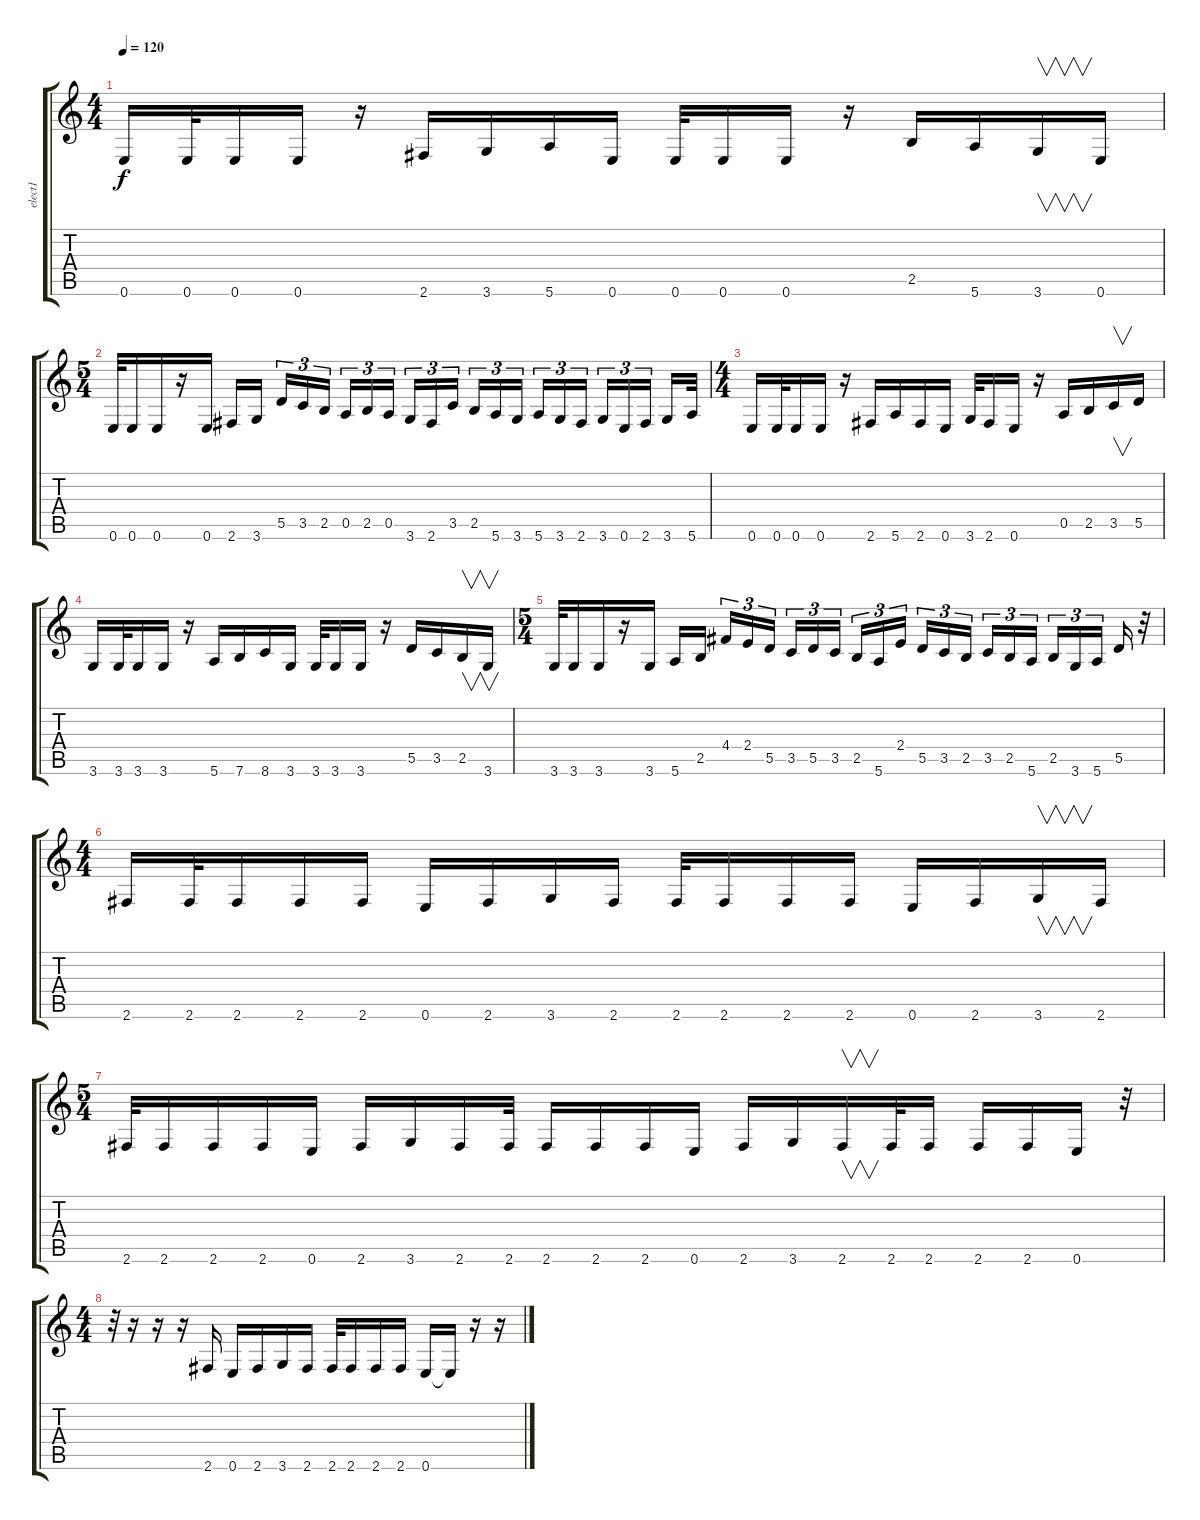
\track ("elect1" "elect1") {instrument distortionguitar}
\staff {score tabs}
\tuning (E4 B3 G3 D3 A2 E2) {hide}
\ts (4 4)
\tempo 120
\clef g2
\ks c
0.6.16{dy f instrument distortionguitar} 0.6.32 0.6.16 0.6.16 r.16 2.6.16 3.6.16 5.6.16 0.6.16 0.6.32 0.6.16 0.6.16 r.16 2.5.16 5.6.16 3.6.16{v} 0.6.16 |
\ts (5 4)
0.6.32 0.6.16 0.6.16 r.16 0.6.16 2.6.16 3.6.16 5.5.16{tu (3 2)} 3.5.16{tu (3 2)} 2.5.16{tu (3 2)} 0.5.16{tu (3 2)} 2.5.16{tu (3 2)} 0.5.16{tu (3 2)} 3.6.16{tu (3 2)} 2.6.16{tu (3 2)} 3.5.16{tu (3 2)} 2.5.16{tu (3 2)} 5.6.16{tu (3 2)} 3.6.16{tu (3 2)} 5.6.16{tu (3 2)} 3.6.16{tu (3 2)} 2.6.16{tu (3 2)} 3.6.16{tu (3 2)} 0.6.16{tu (3 2)} 2.6.16{tu (3 2)} 3.6.16 5.6.32 |
\ts (4 4)
0.6.16 0.6.32 0.6.16 0.6.16 r.16 2.6.16 5.6.16 2.6.16 0.6.16 3.6.32 2.6.16 0.6.16 r.16 0.5.16 2.5.16 3.5.16{v} 5.5.16 |
3.6.16 3.6.32 3.6.16 3.6.16 r.16 5.6.16 7.6.16 8.6.16 3.6.16 3.6.32 3.6.16 3.6.16 r.16 5.5.16 3.5.16 2.5.16{v} 3.6.16{v} |
\ts (5 4)
3.6.32 3.6.16 3.6.16 r.16 3.6.16 5.6.16 2.5.16 4.4.16{tu (3 2)} 2.4.16{tu (3 2)} 5.5.16{tu (3 2)} 3.5.16{tu (3 2)} 5.5.16{tu (3 2)} 3.5.16{tu (3 2)} 2.5.16{tu (3 2)} 5.6.16{tu (3 2)} 2.4.16{tu (3 2)} 5.5.16{tu (3 2)} 3.5.16{tu (3 2)} 2.5.16{tu (3 2)} 3.5.16{tu (3 2)} 2.5.16{tu (3 2)} 5.6.16{tu (3 2)} 2.5.16{tu (3 2)} 3.6.16{tu (3 2)} 5.6.16{tu (3 2)} 5.5.16 r.32 |
\ts (4 4)
2.6.16 2.6.32 2.6.16 2.6.16 2.6.16 0.6.16 2.6.16 3.6.16 2.6.16 2.6.32 2.6.16 2.6.16 2.6.16 0.6.16 2.6.16 3.6.16{v} 2.6.16 |
\ts (5 4)
2.6.32 2.6.16 2.6.16 2.6.16 0.6.16 2.6.16 3.6.16 2.6.16 2.6.32 2.6.16 2.6.16 2.6.16 0.6.16 2.6.16 3.6.16 2.6.16{v} 2.6.32 2.6.16 2.6.16 2.6.16 0.6.16 r.32 |
\ts (4 4)
r.32 r.16 r.16 r.16 2.6.16 0.6.16 2.6.16 3.6.16 2.6.16 2.6.32 2.6.16 2.6.16 2.6.16 0.6.16 0.6{t}.16 r.16 r.16
